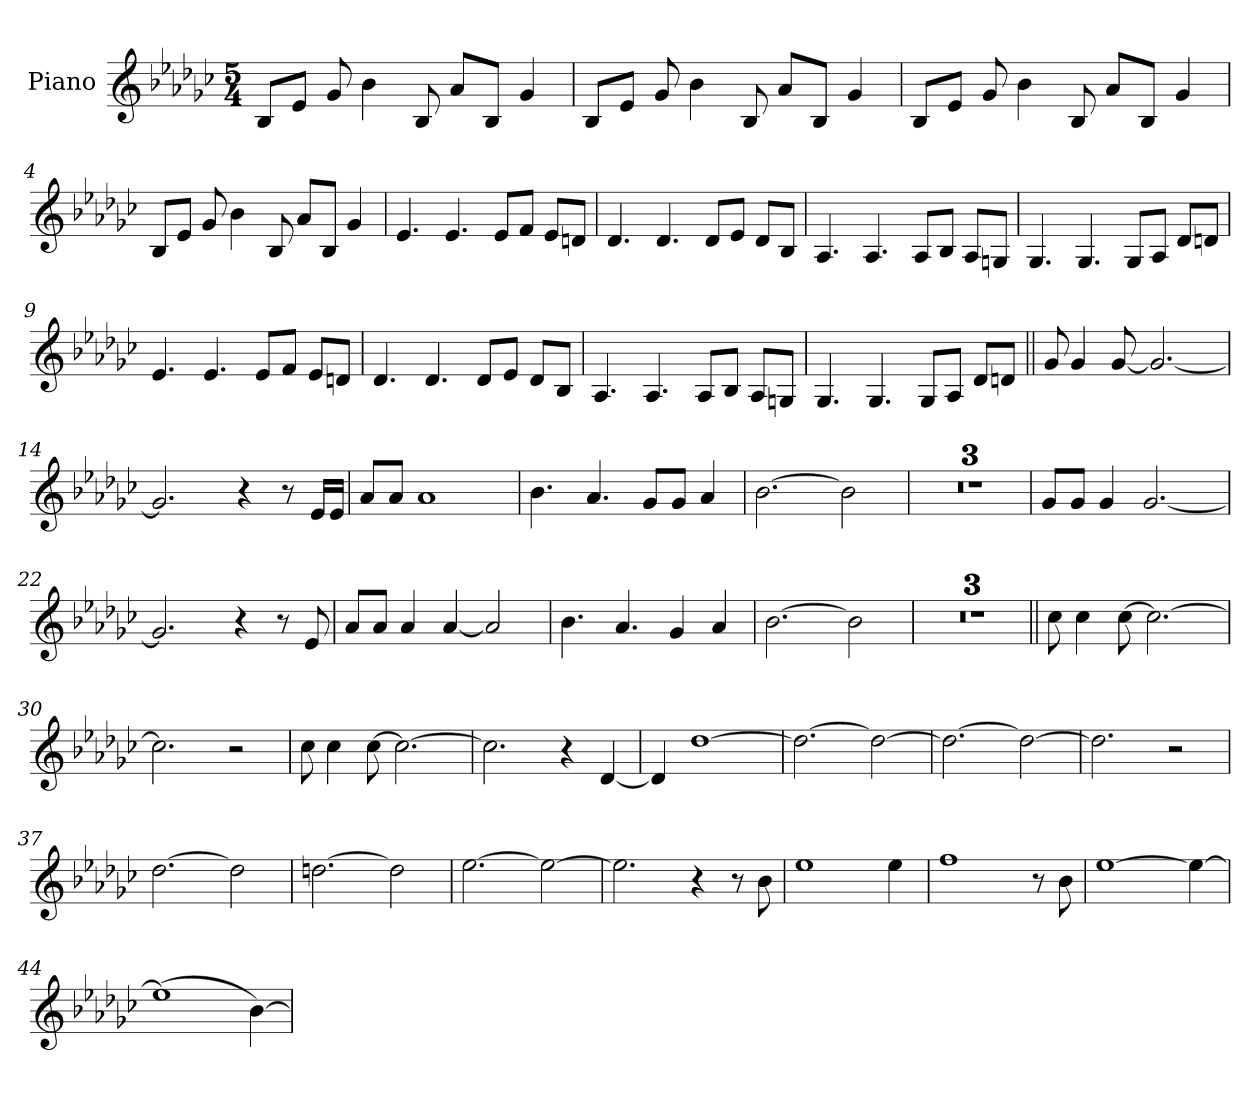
**kern
*part1
*staff1
*I"Piano
*I'Pno.
*clefG2
*k[b-e-a-d-g-c-]
*M5/4
*MM170
=1
8B-!L
8e-!J
8g-!
4b-!
8B-!
8a-!L
8B-!J
4g-!
=2
8B-!L
8e-!J
8g-!
4b-!
8B-!
8a-!L
8B-!J
4g-!
=3
8B-!L
8e-!J
8g-!
4b-!
8B-!
8a-!L
8B-!J
4g-!
=4
8B-!L
8e-!J
8g-!
4b-!
8B-!
8a-!L
8B-!J
4g-!
=5
4.e-!
4.e-!
8e-!L
8f!J
8e-!L
8dn!J
=6
4.d-!
4.d-!
8d-!L
8e-!J
8d-!L
8B-!J
=7
4.A-!
4.A-!
8A-!L
8B-!J
8A-!L
8Gn!J
=8
4.G-!
4.G-!
8G-!L
8A-!J
8d-!L
8dn!J
=9
4.e-!
4.e-!
8e-!L
8f!J
8e-!L
8dn!J
=10
4.d-!
4.d-!
8d-!L
8e-!J
8d-!L
8B-!J
=11
4.A-!
4.A-!
8A-!L
8B-!J
8A-!L
8Gn!J
=12
4.G-!
4.G-!
8G-!L
8A-!J
8d-!L
8dn!J
=13||
8g-
4g-
[8g-
2.g-_
=14
2.g-]
4r
8r
16e-LL
16e-JJ
=15
8a-L
8a-J
1a-
=16
4.b-
4.a-
8g-L
8g-J
4a-
=17
[2.b-
2b-]
=18
4%5r
=19
4%5r
=20
4%5r
=21
8g-L
8g-J
4g-
[2.g-
=22
2.g-]
4r
8r
8e-
=23
8a-L
8a-J
4a-
[4a-
2a-]
=24
4.b-
4.a-
4g-
4a-
=25
[2.b-
2b-]
=26
4%5r
=27
4%5r
=28
4%5r
=29||
8cc-
4cc-
[8cc-
2.cc-_
=30
2.cc-]
2r
=31
8cc-
4cc-
[8cc-
2.cc-_
=32
2.cc-]
4r
[4d-
=33
4d-]
[1dd-
=34
2.dd-_
2dd-_
=35
2.dd-_
2dd-_
=36
2.dd-]
2r
=37
[2.dd-
2dd-]
=38
[2.ddn
2dd]
=39
[2.ee-
2ee-_
=40
2.ee-]
4r
8r
8b-
=41
1ee-
4ee-
=42
1ff
8r
8b-
=43
[1ee-
4ee-_
=44
(>1ee-]
[4b-)
=
*-
